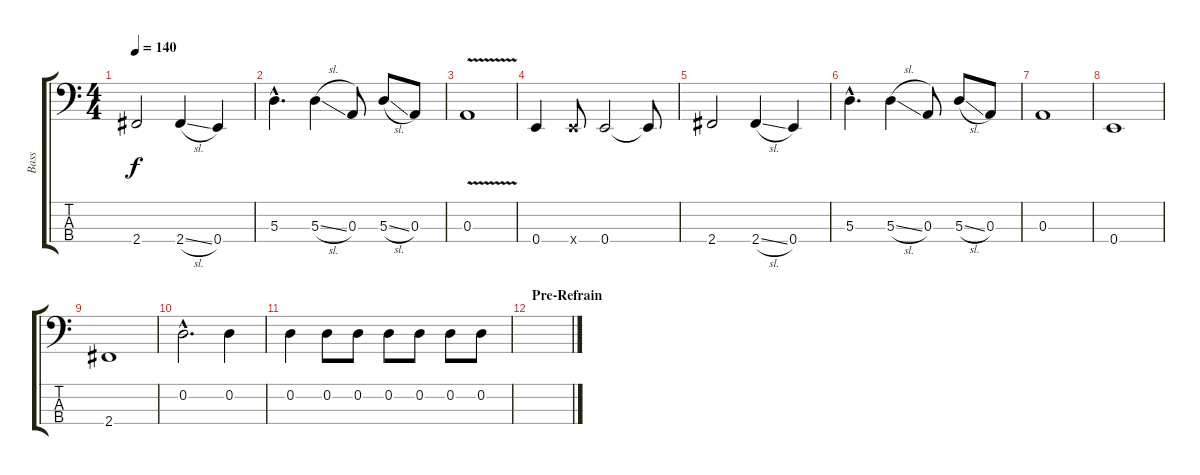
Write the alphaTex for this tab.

\track ("Bass" "Bass") {instrument acousticbass}
\staff {score tabs}
\tuning (G2 D2 A1 E1) {hide}
\ts (4 4)
\tempo 140
\clef f4
\ks c
2.4.2{dy f} 2.4{sl}.4 0.4.4 |
5.3{hac}.4{d} 5.3{sl}.4 0.3.8 5.3{sl}.8 0.3.8 |
0.3{v}.1 |
0.4.4 0.4{x}.8 0.4.2 0.4{t}.8 |
2.4.2 2.4{sl}.4 0.4.4 |
5.3{hac}.4{d} 5.3{sl}.4 0.3.8 5.3{sl}.8 0.3.8 |
0.3.1 |
0.4.1 |
2.4.1 |
0.2{hac}.2{d} 0.2.4 |
0.2.4 0.2.8 0.2.8 0.2.8 0.2.8 0.2.8 0.2.8 |
\section ("" "Pre-Refrain")
